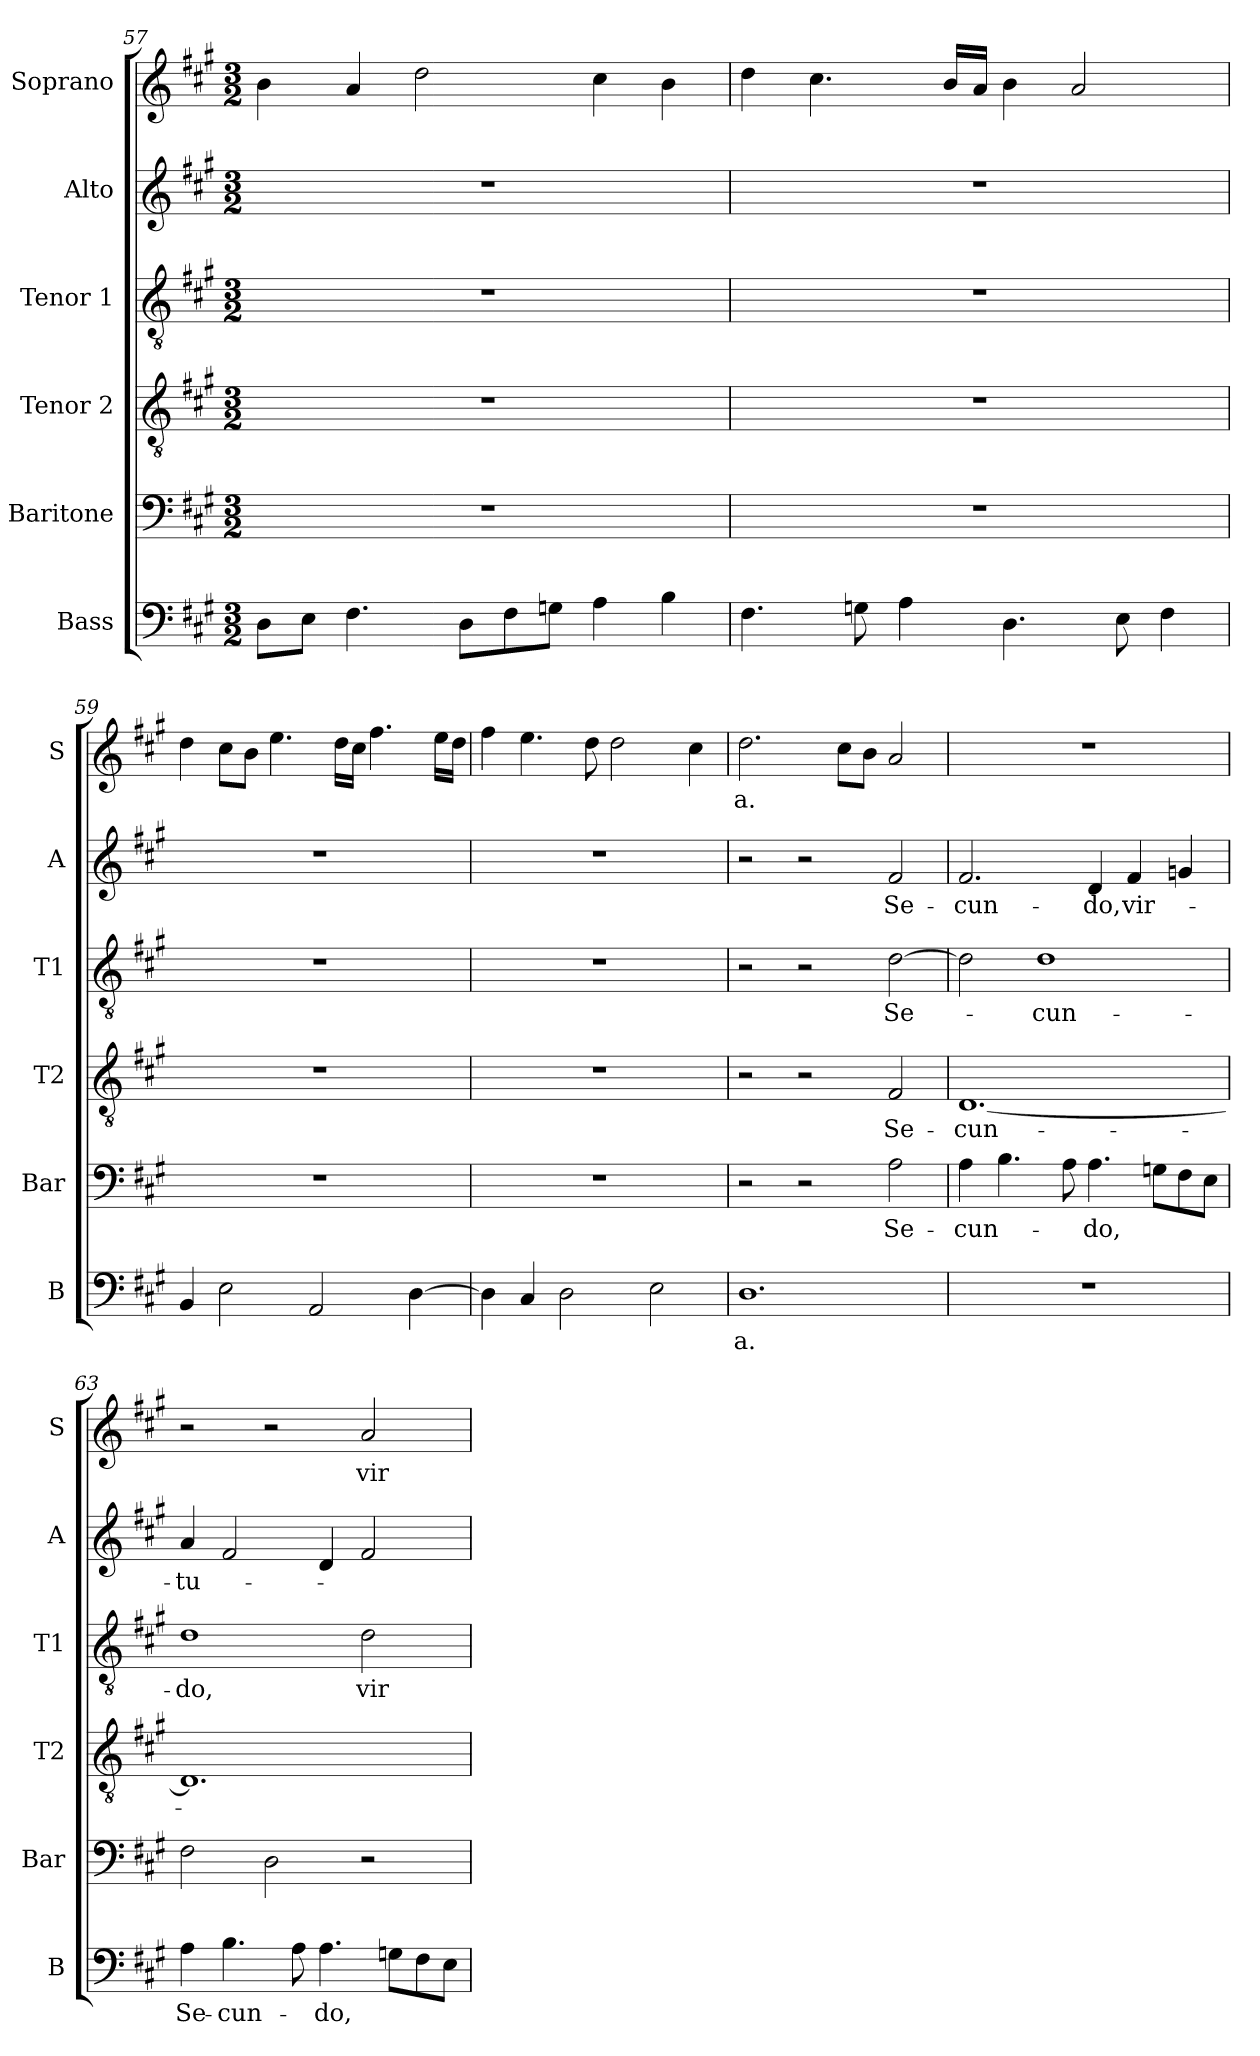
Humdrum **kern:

**kern	**text	**kern	**text	**kern	**text	**kern	**text	**kern	**text	**kern	**text
*part6	*part6	*part5	*part5	*part4	*part4	*part3	*part3	*part2	*part2	*part1	*part1
*staff6	*staff6	*staff5	*staff5	*staff4	*staff4	*staff3	*staff3	*staff2	*staff2	*staff1	*staff1
*I"Bass	*	*I"Baritone	*	*I"Tenor 2	*	*I"Tenor 1	*	*I"Alto	*	*I"Soprano	*
*I'B	*	*I'Bar	*	*I'T2	*	*I'T1	*	*I'A	*	*I'S	*
*clefF4	*	*clefF4	*	*clefGv2	*	*clefGv2	*	*clefG2	*	*clefG2	*
*k[f#c#g#]	*	*k[f#c#g#]	*	*k[f#c#g#]	*	*k[f#c#g#]	*	*k[f#c#g#]	*	*k[f#c#g#]	*
*M3/2	*	*M3/2	*	*M3/2	*	*M3/2	*	*M3/2	*	*M3/2	*
=57	=57	=57	=57	=57	=57	=57	=57	=57	=57	=57	=57
8D\L	.	1.r	.	1.r	.	1.r	.	1.r	.	4b\	.
8E\J	.	.	.	.	.	.	.	.	.	.	.
4.F#\	.	.	.	.	.	.	.	.	.	4a/	.
.	.	.	.	.	.	.	.	.	.	2dd\	.
8D\L	.	.	.	.	.	.	.	.	.	.	.
8F#\	.	.	.	.	.	.	.	.	.	.	.
8Gn\J	.	.	.	.	.	.	.	.	.	.	.
4A\	.	.	.	.	.	.	.	.	.	4cc#\	.
4B\	.	.	.	.	.	.	.	.	.	4b\	.
=58	=58	=58	=58	=58	=58	=58	=58	=58	=58	=58	=58
4.F#\	.	1.r	.	1.r	.	1.r	.	1.r	.	4dd\	.
.	.	.	.	.	.	.	.	.	.	4.cc#\	.
8Gn\	.	.	.	.	.	.	.	.	.	.	.
4A\	.	.	.	.	.	.	.	.	.	.	.
.	.	.	.	.	.	.	.	.	.	16b/LL	.
.	.	.	.	.	.	.	.	.	.	16a/JJ	.
4.D\	.	.	.	.	.	.	.	.	.	4b\	.
.	.	.	.	.	.	.	.	.	.	2a/	.
8E\	.	.	.	.	.	.	.	.	.	.	.
4F#\	.	.	.	.	.	.	.	.	.	.	.
=59	=59	=59	=59	=59	=59	=59	=59	=59	=59	=59	=59
4BB/	.	1.r	.	1.r	.	1.r	.	1.r	.	4dd\	.
2E\	.	.	.	.	.	.	.	.	.	8cc#\L	.
.	.	.	.	.	.	.	.	.	.	8b\J	.
.	.	.	.	.	.	.	.	.	.	4.ee\	.
2AA/	.	.	.	.	.	.	.	.	.	.	.
.	.	.	.	.	.	.	.	.	.	16dd\LL	.
.	.	.	.	.	.	.	.	.	.	16cc#\JJ	.
.	.	.	.	.	.	.	.	.	.	4.ff#\	.
[4D\	.	.	.	.	.	.	.	.	.	.	.
.	.	.	.	.	.	.	.	.	.	16ee\LL	.
.	.	.	.	.	.	.	.	.	.	16dd\JJ	.
=60	=60	=60	=60	=60	=60	=60	=60	=60	=60	=60	=60
4D\]	.	1.r	.	1.r	.	1.r	.	1.r	.	4ff#\	.
4C#/	.	.	.	.	.	.	.	.	.	4.ee\	.
2D\	.	.	.	.	.	.	.	.	.	.	.
.	.	.	.	.	.	.	.	.	.	8dd\	.
.	.	.	.	.	.	.	.	.	.	2dd\	.
2E\	.	.	.	.	.	.	.	.	.	.	.
.	.	.	.	.	.	.	.	.	.	4cc#\	.
=61	=61	=61	=61	=61	=61	=61	=61	=61	=61	=61	=61
1.D	-a.	2r	.	2r	.	2r	.	2r	.	2.dd\	-a.
.	.	2r	.	2r	.	2r	.	2r	.	.	.
.	.	.	.	.	.	.	.	.	.	8cc#\L	.
.	.	.	.	.	.	.	.	.	.	8b\J	.
.	.	2A\	Se-	2F#/	Se-	[2d\	Se-	2f#/	Se-	2a/	.
=62	=62	=62	=62	=62	=62	=62	=62	=62	=62	=62	=62
1.r	.	4A\	cun-	[1.D	-cun-	2d\]	.	2.f#/	-cun-	1.r	.
.	.	4.B\	.	.	.	.	.	.	.	.	.
.	.	.	.	.	.	1d	-cun-	.	.	.	.
.	.	8A\	.	.	.	.	.	.	.	.	.
.	.	4.A\	-do,	.	.	.	.	4d/	do,	.	.
.	.	.	.	.	.	.	.	4f#/	vir-	.	.
.	.	8Gn\L	.	.	.	.	.	.	.	.	.
.	.	8F#\	.	.	.	.	.	4gn/	.	.	.
.	.	8E\J	.	.	.	.	.	.	.	.	.
=63	=63	=63	=63	=63	=63	=63	=63	=63	=63	=63	=63
4A\	Se-	2F#\	.	1.D]	.	1d	-do,	4a/	-tu-	2r	.
4.B\	-cun-	.	.	.	.	.	.	2f#/	.	.	.
.	.	2D\	.	.	.	.	.	.	.	2r	.
8A\	.	.	.	.	.	.	.	.	.	.	.
4.A\	-do,	.	.	.	.	.	.	4d/	.	.	.
.	.	2r	.	.	.	2d\	vir-	2f#/	.	2a/	vir-
8Gn\L	.	.	.	.	.	.	.	.	.	.	.
8F#\	.	.	.	.	.	.	.	.	.	.	.
8E\J	.	.	.	.	.	.	.	.	.	.	.
=	=	=	=	=	=	=	=	=	=	=	=
*-	*-	*-	*-	*-	*-	*-	*-	*-	*-	*-	*-
